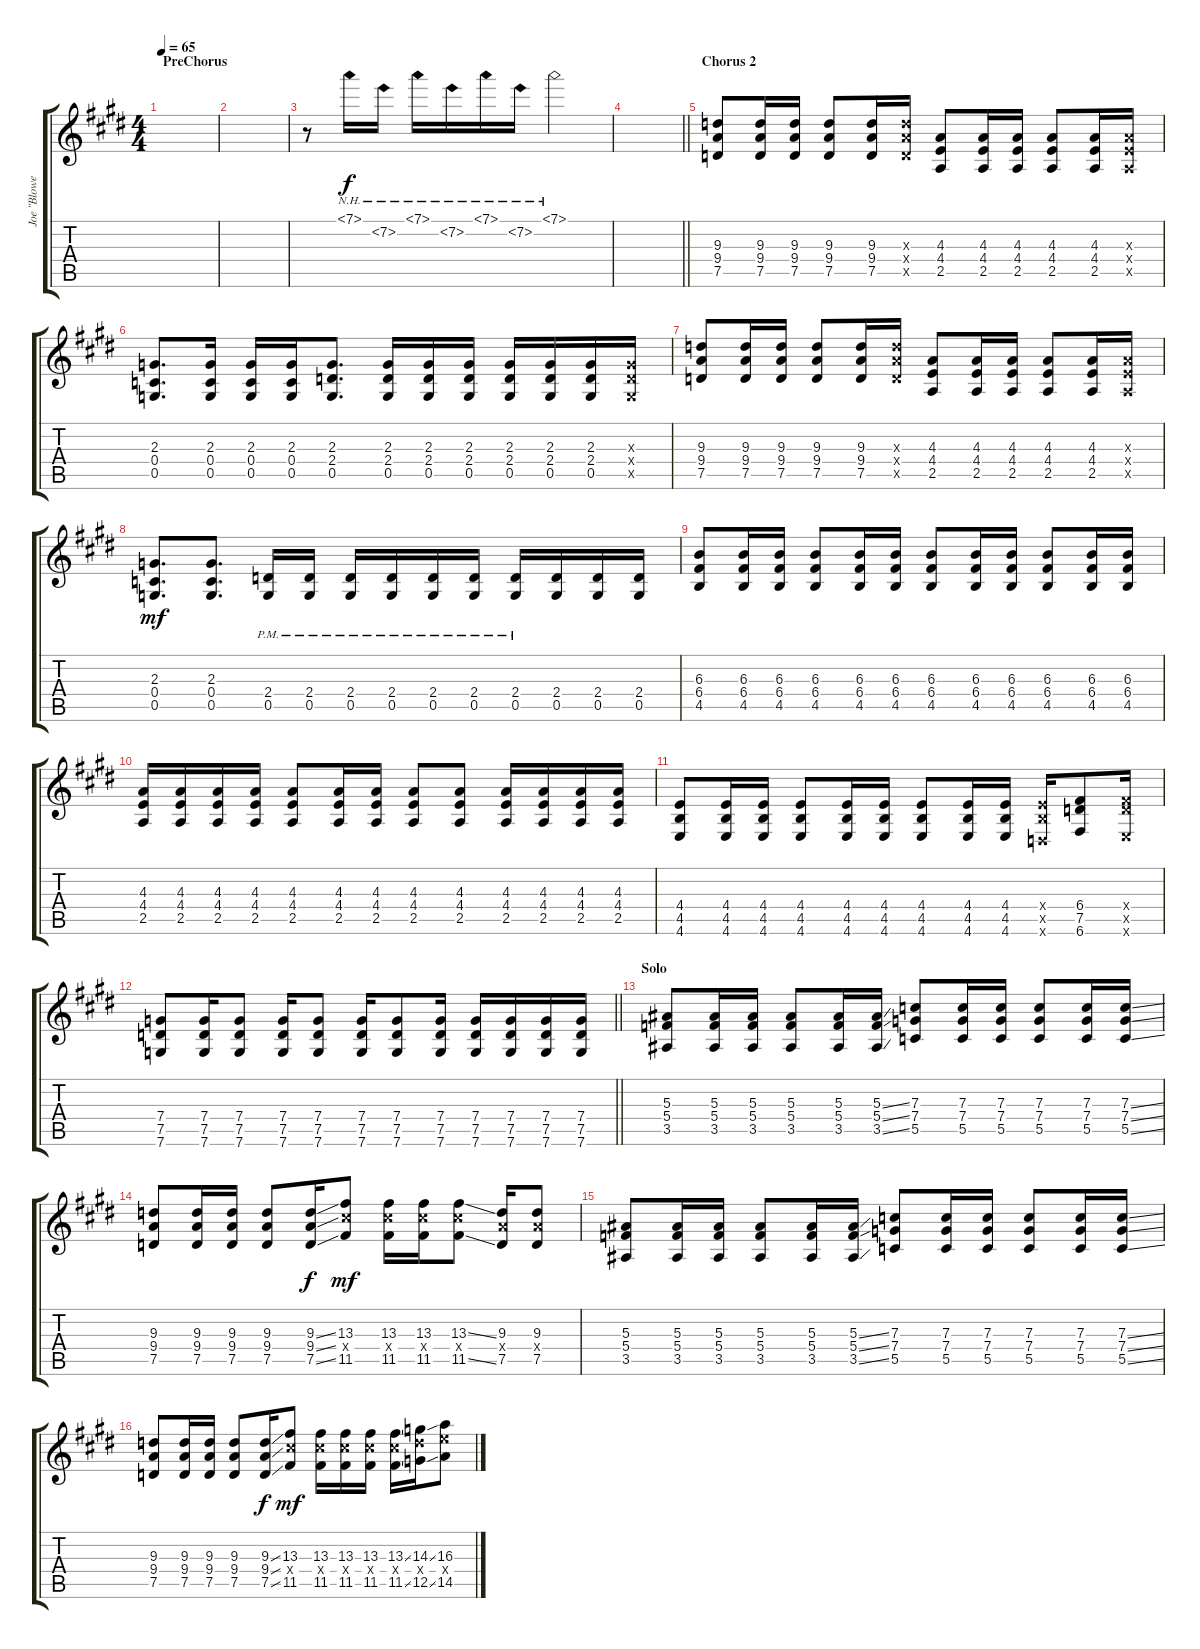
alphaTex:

\track ("Joe \"Blower\" Garvey" "Joe \"Blowe") {instrument distortionguitar}
\staff {score tabs}
\tuning (D4 A3 F3 C3 G2 C2) {hide}
\ts (4 4)
\section ("" "PreChorus")
\tempo 65
\clef g2
\ks e
|
|
r.8{volume 13 instrument electricguitarclean} 7.1{nh}.16{dy f} 7.2{nh}.16 7.1{nh}.16 7.2{nh}.16 7.1{nh}.16 7.2{nh}.16 7.1{nh}.2 |
\barLineRight lightlight
|
\section ("" "Chorus 2")
(9.3 9.4 7.5).8{instrument distortionguitar} (9.3 9.4 7.5).16 (9.3 9.4 7.5).16 (9.3 9.4 7.5).8 (9.3 9.4 7.5).16 (9.3{x} 9.4{x} 7.5{x}).16 (4.3 4.4 2.5).8 (4.3 4.4 2.5).16 (4.3 4.4 2.5).16 (4.3 4.4 2.5).8 (4.3 4.4 2.5).16 (4.3{x} 4.4{x} 2.5{x}).16 |
(2.3 0.4 0.5).8{d} (2.3 0.4 0.5).16 (2.3 0.4 0.5).16 (2.3 0.4 0.5).16 (2.3 2.4 0.5).8{d} (2.3 2.4 0.5).16 (2.3 2.4 0.5).16 (2.3 2.4 0.5).16 (2.3 2.4 0.5).16 (2.3 2.4 0.5).16 (2.3 2.4 0.5).16 (2.3{x} 2.4{x} 0.5{x}).16 |
(9.3 9.4 7.5).8 (9.3 9.4 7.5).16 (9.3 9.4 7.5).16 (9.3 9.4 7.5).8 (9.3 9.4 7.5).16 (9.3{x} 9.4{x} 7.5{x}).16 (4.3 4.4 2.5).8 (4.3 4.4 2.5).16 (4.3 4.4 2.5).16 (4.3 4.4 2.5).8 (4.3 4.4 2.5).16 (4.3{x} 4.4{x} 2.5{x}).16 |
(2.3 0.4 0.5).8{d dy mf} (2.3 0.4 0.5).8{d} (2.4{pm} 0.5{pm}).16 (2.4{pm} 0.5{pm}).16 (2.4{pm} 0.5{pm}).16 (2.4{pm} 0.5{pm}).16 (2.4{pm} 0.5{pm}).16 (2.4{pm} 0.5{pm}).16 (2.4{pm} 0.5{pm}).16 (2.4 0.5).16 (2.4 0.5).16 (2.4 0.5).16 |
(6.3 6.4 4.5).8 (6.3 6.4 4.5).16 (6.3 6.4 4.5).16 (6.3 6.4 4.5).8 (6.3 6.4 4.5).16 (6.3 6.4 4.5).16 (6.3 6.4 4.5).8 (6.3 6.4 4.5).16 (6.3 6.4 4.5).16 (6.3 6.4 4.5).8 (6.3 6.4 4.5).16 (6.3 6.4 4.5).16 |
(4.3 4.4 2.5).16 (4.3 4.4 2.5).16 (4.3 4.4 2.5).16 (4.3 4.4 2.5).16 (4.3 4.4 2.5).8 (4.3 4.4 2.5).16 (4.3 4.4 2.5).16 (4.3 4.4 2.5).8 (4.3 4.4 2.5).8 (4.3 4.4 2.5).16 (4.3 4.4 2.5).16 (4.3 4.4 2.5).16 (4.3 4.4 2.5).16 |
(4.4 4.5 4.6).8 (4.4 4.5 4.6).16 (4.4 4.5 4.6).16 (4.4 4.5 4.6).8 (4.4 4.5 4.6).16 (4.4 4.5 4.6).16 (4.4 4.5 4.6).8 (4.4 4.5 4.6).16 (4.4 4.5 4.6).16 (4.4{x} 4.5{x} 2.6{x}).16 (6.4 7.5 6.6).8 (6.4{x} 7.5{x} 4.6{x}).16 |
\barLineRight lightlight
(7.4 7.5 7.6).8 (7.4 7.5 7.6).16 (7.4 7.5 7.6).8 (7.4 7.5 7.6).16 (7.4 7.5 7.6).8 (7.4 7.5 7.6).16 (7.4 7.5 7.6).8 (7.4 7.5 7.6).16 (7.4 7.5 7.6).16 (7.4 7.5 7.6).16 (7.4 7.5 7.6).16 (7.4 7.5 7.6).16 |
\section ("" "Solo")
(5.3 5.4 3.5).8 (5.3 5.4 3.5).16 (5.3 5.4 3.5).16 (5.3 5.4 3.5).8 (5.3 5.4 3.5).16 (5.3{ss} 5.4{ss} 3.5{ss}).16 (7.3 7.4 5.5).8 (7.3 7.4 5.5).16 (7.3 7.4 5.5).16 (7.3 7.4 5.5).8 (7.3 7.4 5.5).16 (7.3{ss} 7.4{ss} 5.5{ss}).16 |
(9.3 9.4 7.5).8 (9.3 9.4 7.5).16 (9.3 9.4 7.5).16 (9.3 9.4 7.5).8 (9.3{ss} 9.4{ss} 7.5{ss}).16{dy f} (13.3 13.4{x} 11.5).8{dy mf} (13.3 13.4{x} 11.5).16 (13.3 13.4{x} 11.5).16 (13.3{ss} 13.4{x} 11.5{ss}).8 (9.3 9.4{x} 7.5).16 (9.3 9.4{x} 7.5).8 |
(5.3 5.4 3.5).8 (5.3 5.4 3.5).16 (5.3 5.4 3.5).16 (5.3 5.4 3.5).8 (5.3 5.4 3.5).16 (5.3{ss} 5.4{ss} 3.5{ss}).16 (7.3 7.4 5.5).8 (7.3 7.4 5.5).16 (7.3 7.4 5.5).16 (7.3 7.4 5.5).8 (7.3 7.4 5.5).16 (7.3{ss} 7.4{ss} 5.5{ss}).16 |
(9.3 9.4 7.5).8 (9.3 9.4 7.5).16 (9.3 9.4 7.5).16 (9.3 9.4 7.5).8 (9.3{ss} 9.4{ss} 7.5{ss}).16{dy f} (13.3 13.4{x} 11.5).8{dy mf} (13.3 13.4{x} 11.5).16 (13.3 13.4{x} 11.5).16 (13.3 13.4{x} 11.5).16 (13.3{ss} 13.4{x} 11.5{ss}).16 (14.3{ss} 14.4{x} 12.5{ss}).16 (16.3{ss} 16.4{x} 14.5{ss}).8
